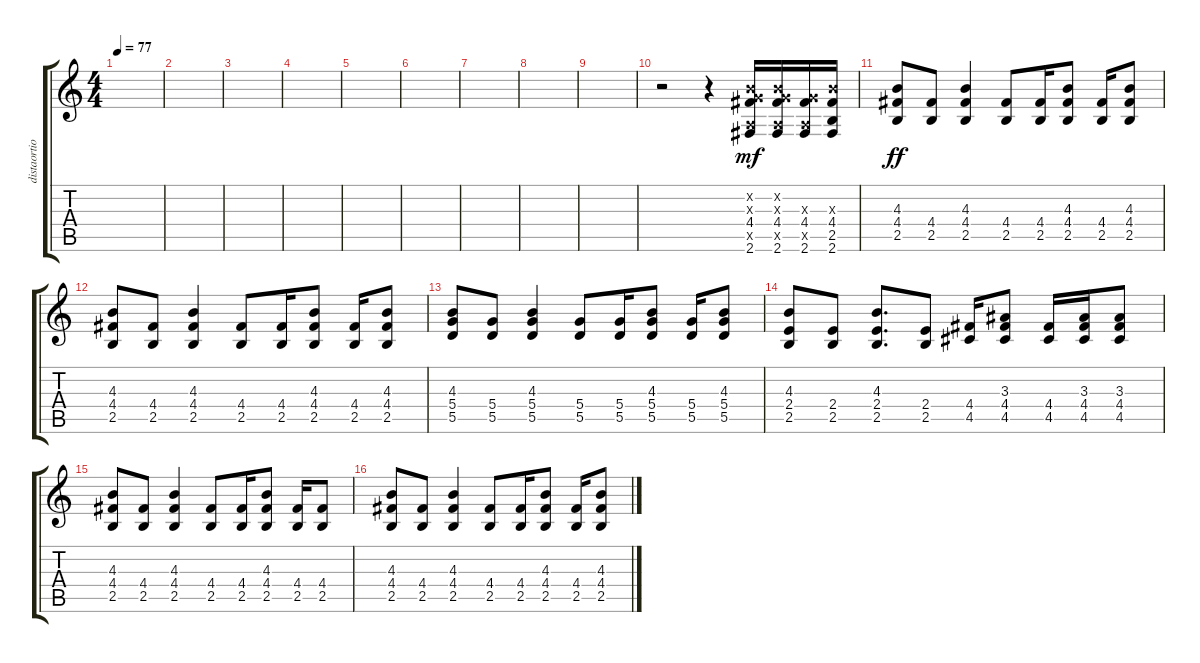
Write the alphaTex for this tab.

\track ("distaortion guitar" "distaortio") {instrument distortionguitar}
\staff {score tabs}
\tuning (E4 B3 G3 D3 A2 E2) {hide}
\ts (4 4)
\tempo 77
\clef g2
\ks c
|
|
|
|
|
|
|
|
|
r.2 r.4 (0.2{x} 0.3{x} 4.4 0.5{x} 2.6).16{dy mf} (0.2{x} 0.3{x} 4.4 0.5{x} 2.6).16 (0.3{x} 4.4 0.5{x} 2.6).16 (4.3{x} 4.4 2.5 2.6).16 |
(4.3 4.4 2.5).8{dy ff} (4.4 2.5).8 (4.3 4.4 2.5).4 (4.4 2.5).8 (4.4 2.5).16 (4.3 4.4 2.5).8 (4.4 2.5).16 (4.3 4.4 2.5).8 |
(4.3 4.4 2.5).8 (4.4 2.5).8 (4.3 4.4 2.5).4 (4.4 2.5).8 (4.4 2.5).16 (4.3 4.4 2.5).8 (4.4 2.5).16 (4.3 4.4 2.5).8 |
(4.3 5.4 5.5).8 (5.4 5.5).8 (4.3 5.4 5.5).4 (5.4 5.5).8 (5.4 5.5).16 (4.3 5.4 5.5).8 (5.4 5.5).16 (4.3 5.4 5.5).8 |
(4.3 2.4 2.5).8 (2.4 2.5).8 (4.3 2.4 2.5).8{d} (2.4 2.5).8 (4.4 4.5).16 (3.3 4.4 4.5).8 (4.4 4.5).16 (3.3 4.4 4.5).16 (3.3 4.4 4.5).8 |
(4.3 4.4 2.5).8 (4.4 2.5).8 (4.3 4.4 2.5).4 (4.4 2.5).8 (4.4 2.5).16 (4.3 4.4 2.5).8 (4.4 2.5).16 (4.4 2.5).8 |
(4.3 4.4 2.5).8 (4.4 2.5).8 (4.3 4.4 2.5).4 (4.4 2.5).8 (4.4 2.5).16 (4.3 4.4 2.5).8 (4.4 2.5).16 (4.3 4.4 2.5).8
